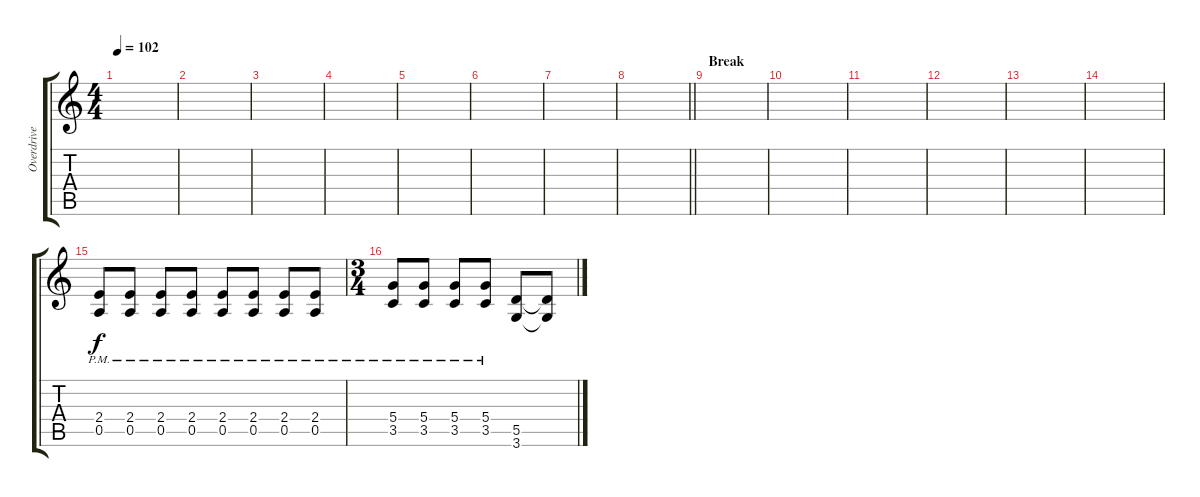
\track ("Overdrive" "Overdrive") {instrument overdrivenguitar}
\staff {score tabs}
\tuning (E4 B3 G3 D3 A2 E2) {hide}
\ts (4 4)
\tempo 102
\clef g2
\ks c
|
|
|
|
|
|
|
\barLineRight lightlight
|
\section ("" "Break")
|
|
|
|
|
|
(2.4{pm} 0.5{pm}).8 (2.4{pm} 0.5{pm}).8 (2.4{pm} 0.5{pm}).8 (2.4{pm} 0.5{pm}).8 (2.4{pm} 0.5{pm}).8 (2.4{pm} 0.5{pm}).8 (2.4{pm} 0.5{pm}).8 (2.4{pm} 0.5{pm}).8 |
\ts (3 4)
(5.4{pm} 3.5{pm}).8 (5.4{pm} 3.5{pm}).8 (5.4{pm} 3.5{pm}).8 (5.4{pm} 3.5{pm}).8 (5.5 3.6).8 (5.5{t} 3.6{t}).8
